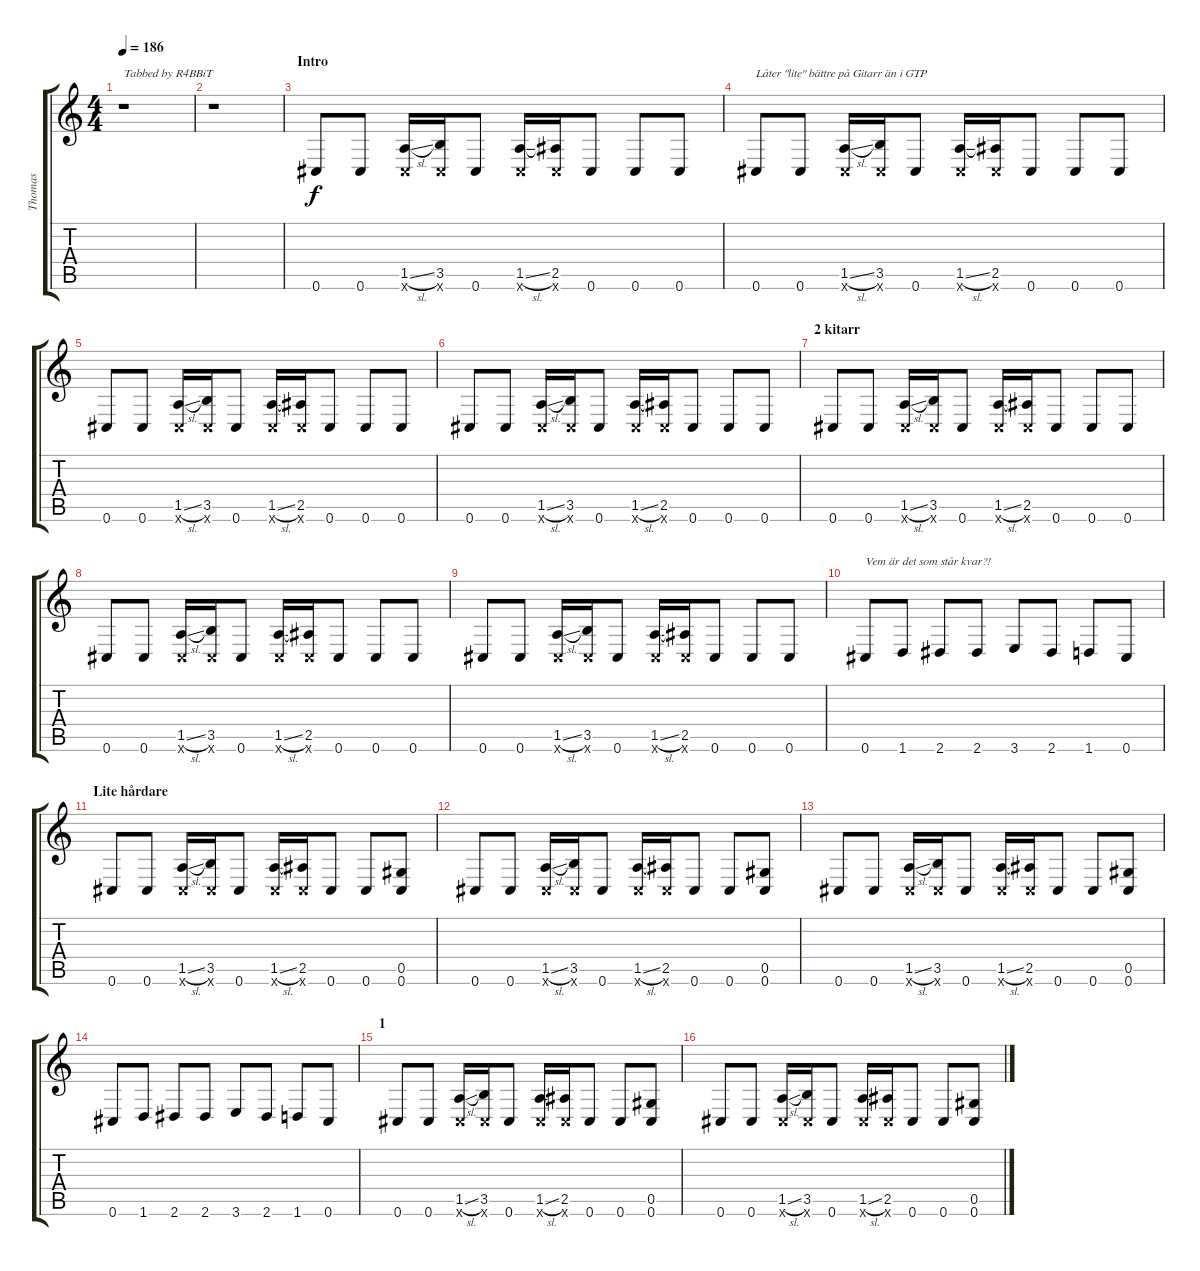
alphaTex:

\track ("Thomas" "Thomas") {instrument distortionguitar}
\staff {score tabs}
\tuning (Eb4 Bb3 Gb3 Db3 Ab2 Db2) {hide}
\ts (4 4)
\tempo 186
\clef g2
\ks c
r.1{txt "Tabbed by R4BBiT" dy f instrument distortionguitar} |
r.1 |
\section ("" "Intro")
0.6.8 0.6.8 (1.5{sl} 0.6{x}).16 (3.5 0.6{x}).16 0.6.8 (1.5{sl} 0.6{x}).16 (2.5 0.6{x}).16 0.6.8 0.6.8 0.6.8 |
0.6.8{txt "Låter \"lite\" bättre på Gitarr än i GTP"} 0.6.8 (1.5{sl} 0.6{x}).16 (3.5 0.6{x}).16 0.6.8 (1.5{sl} 0.6{x}).16 (2.5 0.6{x}).16 0.6.8 0.6.8 0.6.8 |
0.6.8 0.6.8 (1.5{sl} 0.6{x}).16 (3.5 0.6{x}).16 0.6.8 (1.5{sl} 0.6{x}).16 (2.5 0.6{x}).16 0.6.8 0.6.8 0.6.8 |
0.6.8 0.6.8 (1.5{sl} 0.6{x}).16 (3.5 0.6{x}).16 0.6.8 (1.5{sl} 0.6{x}).16 (2.5 0.6{x}).16 0.6.8 0.6.8 0.6.8 |
\section ("" "2 kitarr")
0.6.8 0.6.8 (1.5{sl} 0.6{x}).16 (3.5 0.6{x}).16 0.6.8 (1.5{sl} 0.6{x}).16 (2.5 0.6{x}).16 0.6.8 0.6.8 0.6.8 |
0.6.8 0.6.8 (1.5{sl} 0.6{x}).16 (3.5 0.6{x}).16 0.6.8 (1.5{sl} 0.6{x}).16 (2.5 0.6{x}).16 0.6.8 0.6.8 0.6.8 |
0.6.8 0.6.8 (1.5{sl} 0.6{x}).16 (3.5 0.6{x}).16 0.6.8 (1.5{sl} 0.6{x}).16 (2.5 0.6{x}).16 0.6.8 0.6.8 0.6.8 |
0.6.8{txt "Vem är det som står kvar?!"} 1.6.8 2.6.8 2.6.8 3.6.8 2.6.8 1.6.8 0.6.8 |
\section ("" "Lite hårdare")
0.6.8 0.6.8 (1.5{sl} 0.6{x}).16 (3.5 0.6{x}).16 0.6.8 (1.5{sl} 0.6{x}).16 (2.5 0.6{x}).16 0.6.8 0.6.8 (0.5 0.6).8 |
0.6.8 0.6.8 (1.5{sl} 0.6{x}).16 (3.5 0.6{x}).16 0.6.8 (1.5{sl} 0.6{x}).16 (2.5 0.6{x}).16 0.6.8 0.6.8 (0.5 0.6).8 |
0.6.8 0.6.8 (1.5{sl} 0.6{x}).16 (3.5 0.6{x}).16 0.6.8 (1.5{sl} 0.6{x}).16 (2.5 0.6{x}).16 0.6.8 0.6.8 (0.5 0.6).8 |
0.6.8 1.6.8 2.6.8 2.6.8 3.6.8 2.6.8 1.6.8 0.6.8 |
\section ("" "1")
0.6.8 0.6.8 (1.5{sl} 0.6{x}).16 (3.5 0.6{x}).16 0.6.8 (1.5{sl} 0.6{x}).16 (2.5 0.6{x}).16 0.6.8 0.6.8 (0.5 0.6).8 |
0.6.8 0.6.8 (1.5{sl} 0.6{x}).16 (3.5 0.6{x}).16 0.6.8 (1.5{sl} 0.6{x}).16 (2.5 0.6{x}).16 0.6.8 0.6.8 (0.5 0.6).8
